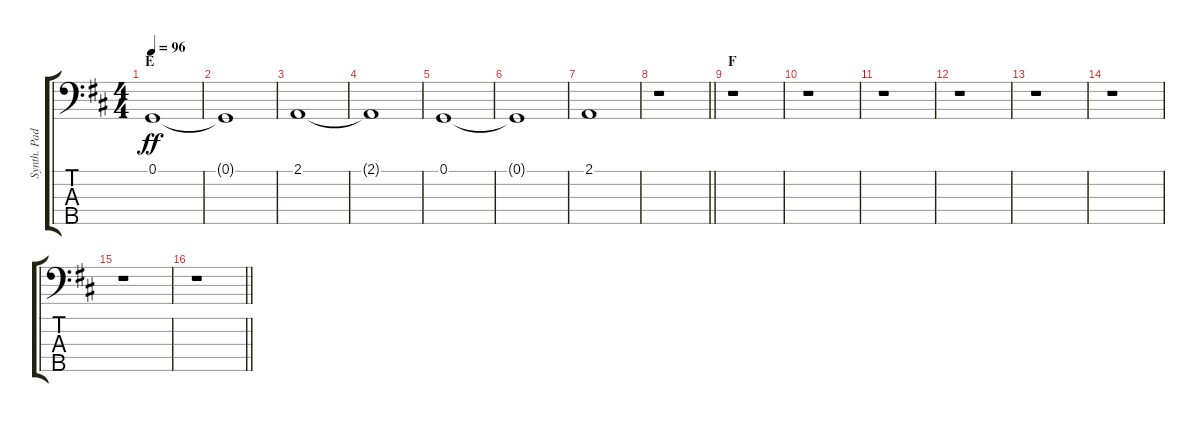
\track ("Synth. Pad II" "Synth. Pad") {instrument pad2warm}
\staff {score tabs}
\tuning (G2 D2 A1 E1 B0) {hide}
\ts (4 4)
\section ("" "E")
\tempo 96
\clef f4
\ks d
0.1.1{dy ff} |
0.1{t}.1 |
2.1.1 |
2.1{t}.1 |
0.1.1 |
0.1{t}.1 |
2.1.1 |
\barLineRight lightlight
r.1 |
\section ("" "F")
r.1 |
r.1 |
r.1 |
r.1 |
r.1 |
r.1 |
r.1 |
\barLineRight lightlight
r.1
